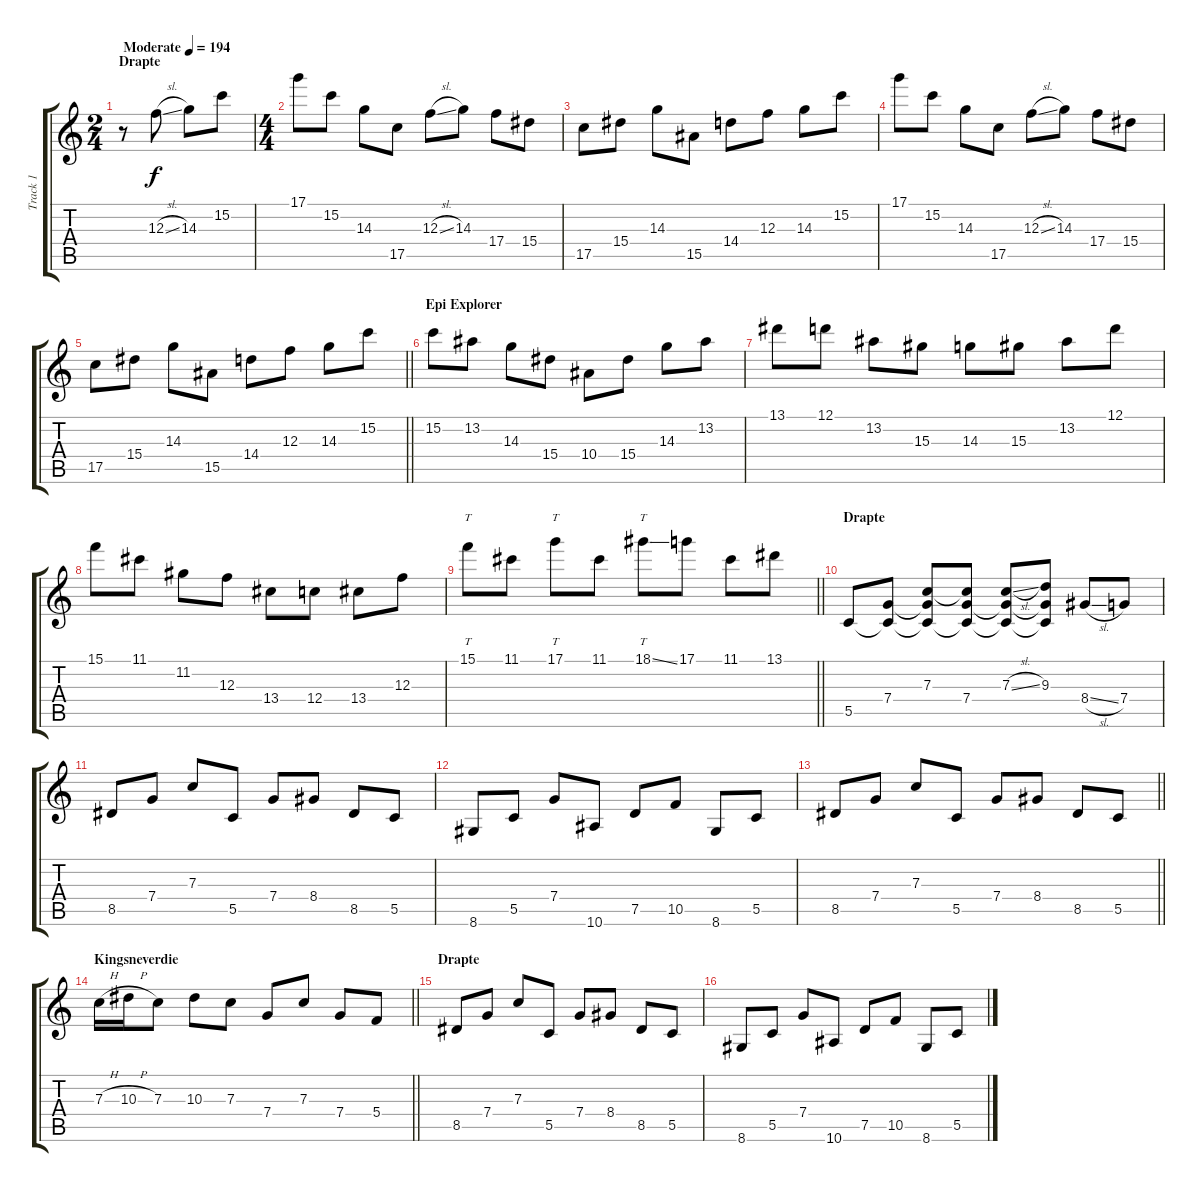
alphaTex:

\track ("Track 1" "Track 1") {instrument distortionguitar}
\staff {score tabs}
\tuning (D4 A3 F3 C3 G2 C2) {hide}
\ts (2 4)
\section ("" "Drapte")
\tempo (194 "Moderate")
\clef g2
\ks c
r.8{dy f instrument distortionguitar} 12.3{sl}.8 14.3.8 15.2.8 |
\ts (4 4)
17.1.8 15.2.8 14.3.8 17.5.8 12.3{sl}.8 14.3.8 17.4.8 15.4.8 |
17.5.8 15.4.8 14.3.8 15.5.8 14.4.8 12.3.8 14.3.8 15.2.8 |
17.1.8 15.2.8 14.3.8 17.5.8 12.3{sl}.8 14.3.8 17.4.8 15.4.8 |
\barLineRight lightlight
17.5.8 15.4.8 14.3.8 15.5.8 14.4.8 12.3.8 14.3.8 15.2.8 |
\section ("" "Epi Explorer")
15.2.8 13.2.8 14.3.8 15.4.8 10.4.8 15.4.8 14.3.8 13.2.8 |
13.1.8 12.1.8 13.2.8 15.3.8 14.3.8 15.3.8 13.2.8 12.1.8 |
15.1.8 11.1.8 11.2.8 12.3.8 13.4.8 12.4.8 13.4.8 12.3.8 |
\barLineRight lightlight
15.1.8{tt} 11.1.8 17.1.8{tt} 11.1.8 18.1{ss}.8{tt} 17.1.8 11.1.8 13.1.8 |
\section ("" "Drapte")
5.5.8 (7.4 5.5{t}).8 (7.3 7.4{t} 5.5{t}).8 (7.3{t} 7.4 5.5{t}).8 (7.3{sl} 7.4{t} 5.5{t}).8 (9.3 7.4{t} 5.5{t}).8 8.4{sl}.8 7.4.8 |
8.5.8 7.4.8 7.3.8 5.5.8 7.4.8 8.4.8 8.5.8 5.5.8 |
8.6.8 5.5.8 7.4.8 10.6.8 7.5.8 10.5.8 8.6.8 5.5.8 |
\barLineRight lightlight
8.5.8 7.4.8 7.3.8 5.5.8 7.4.8 8.4.8 8.5.8 5.5.8 |
\section ("" "Kingsneverdie")
\barLineRight lightlight
7.3{h}.16 10.3{h}.16 7.3.8 10.3.8 7.3.8 7.4.8 7.3.8 7.4.8 5.4.8 |
\section ("" "Drapte")
8.5.8 7.4.8 7.3.8 5.5.8 7.4.8 8.4.8 8.5.8 5.5.8 |
8.6.8 5.5.8 7.4.8 10.6.8 7.5.8 10.5.8 8.6.8 5.5.8
